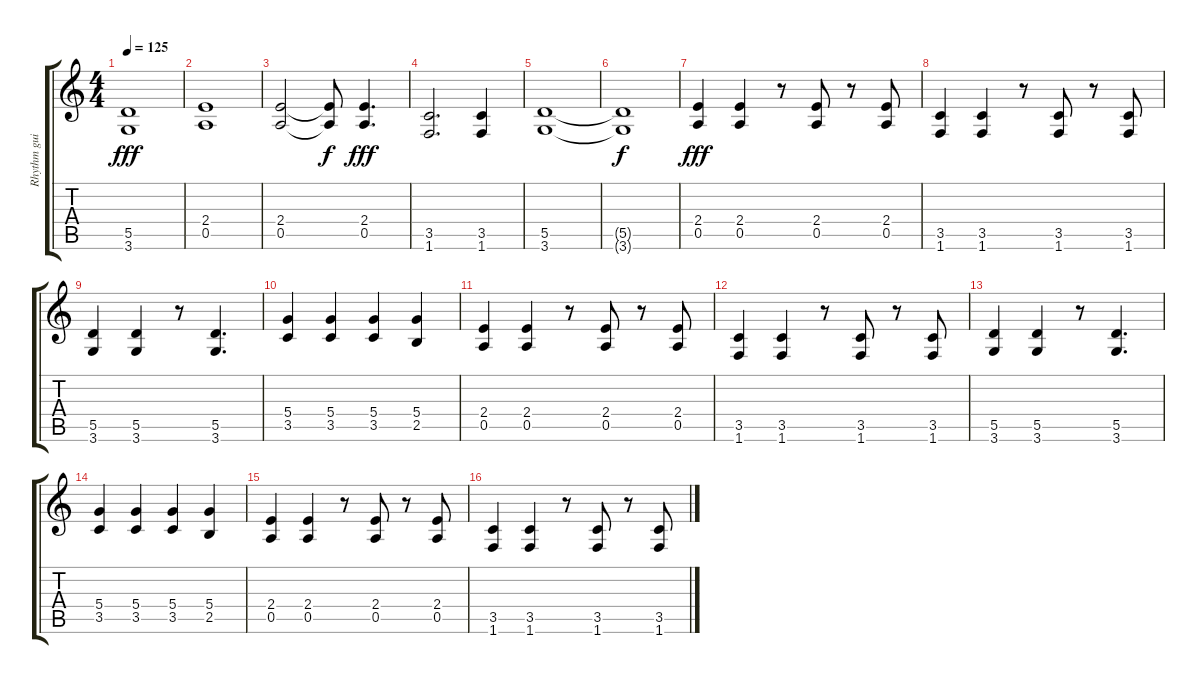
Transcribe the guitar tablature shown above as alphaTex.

\track ("Rhythm guitar" "Rhythm gui") {instrument distortionguitar}
\staff {score tabs}
\tuning (E4 B3 G3 D3 A2 E2) {hide}
\ts (4 4)
\tempo 125
\clef g2
\ks c
(5.5 3.6).1{dy fff} |
(2.4 0.5).1 |
(2.4 0.5).2 (2.4{t} 0.5{t}).8{dy f} (2.4 0.5).4{d dy fff} |
(3.5 1.6).2{d} (3.5 1.6).4 |
(5.5 3.6).1 |
(5.5{t} 3.6{t}).1{dy f} |
(2.4 0.5).4{dy fff} (2.4 0.5).4 r.8 (2.4 0.5).8 r.8 (2.4 0.5).8 |
(3.5 1.6).4 (3.5 1.6).4 r.8 (3.5 1.6).8 r.8 (3.5 1.6).8 |
(5.5 3.6).4 (5.5 3.6).4 r.8 (5.5 3.6).4{d} |
(5.4 3.5).4 (5.4 3.5).4 (5.4 3.5).4 (5.4 2.5).4 |
(2.4 0.5).4 (2.4 0.5).4 r.8 (2.4 0.5).8 r.8 (2.4 0.5).8 |
(3.5 1.6).4 (3.5 1.6).4 r.8 (3.5 1.6).8 r.8 (3.5 1.6).8 |
(5.5 3.6).4 (5.5 3.6).4 r.8 (5.5 3.6).4{d} |
(5.4 3.5).4 (5.4 3.5).4 (5.4 3.5).4 (5.4 2.5).4 |
(2.4 0.5).4 (2.4 0.5).4 r.8 (2.4 0.5).8 r.8 (2.4 0.5).8 |
(3.5 1.6).4 (3.5 1.6).4 r.8 (3.5 1.6).8 r.8 (3.5 1.6).8
